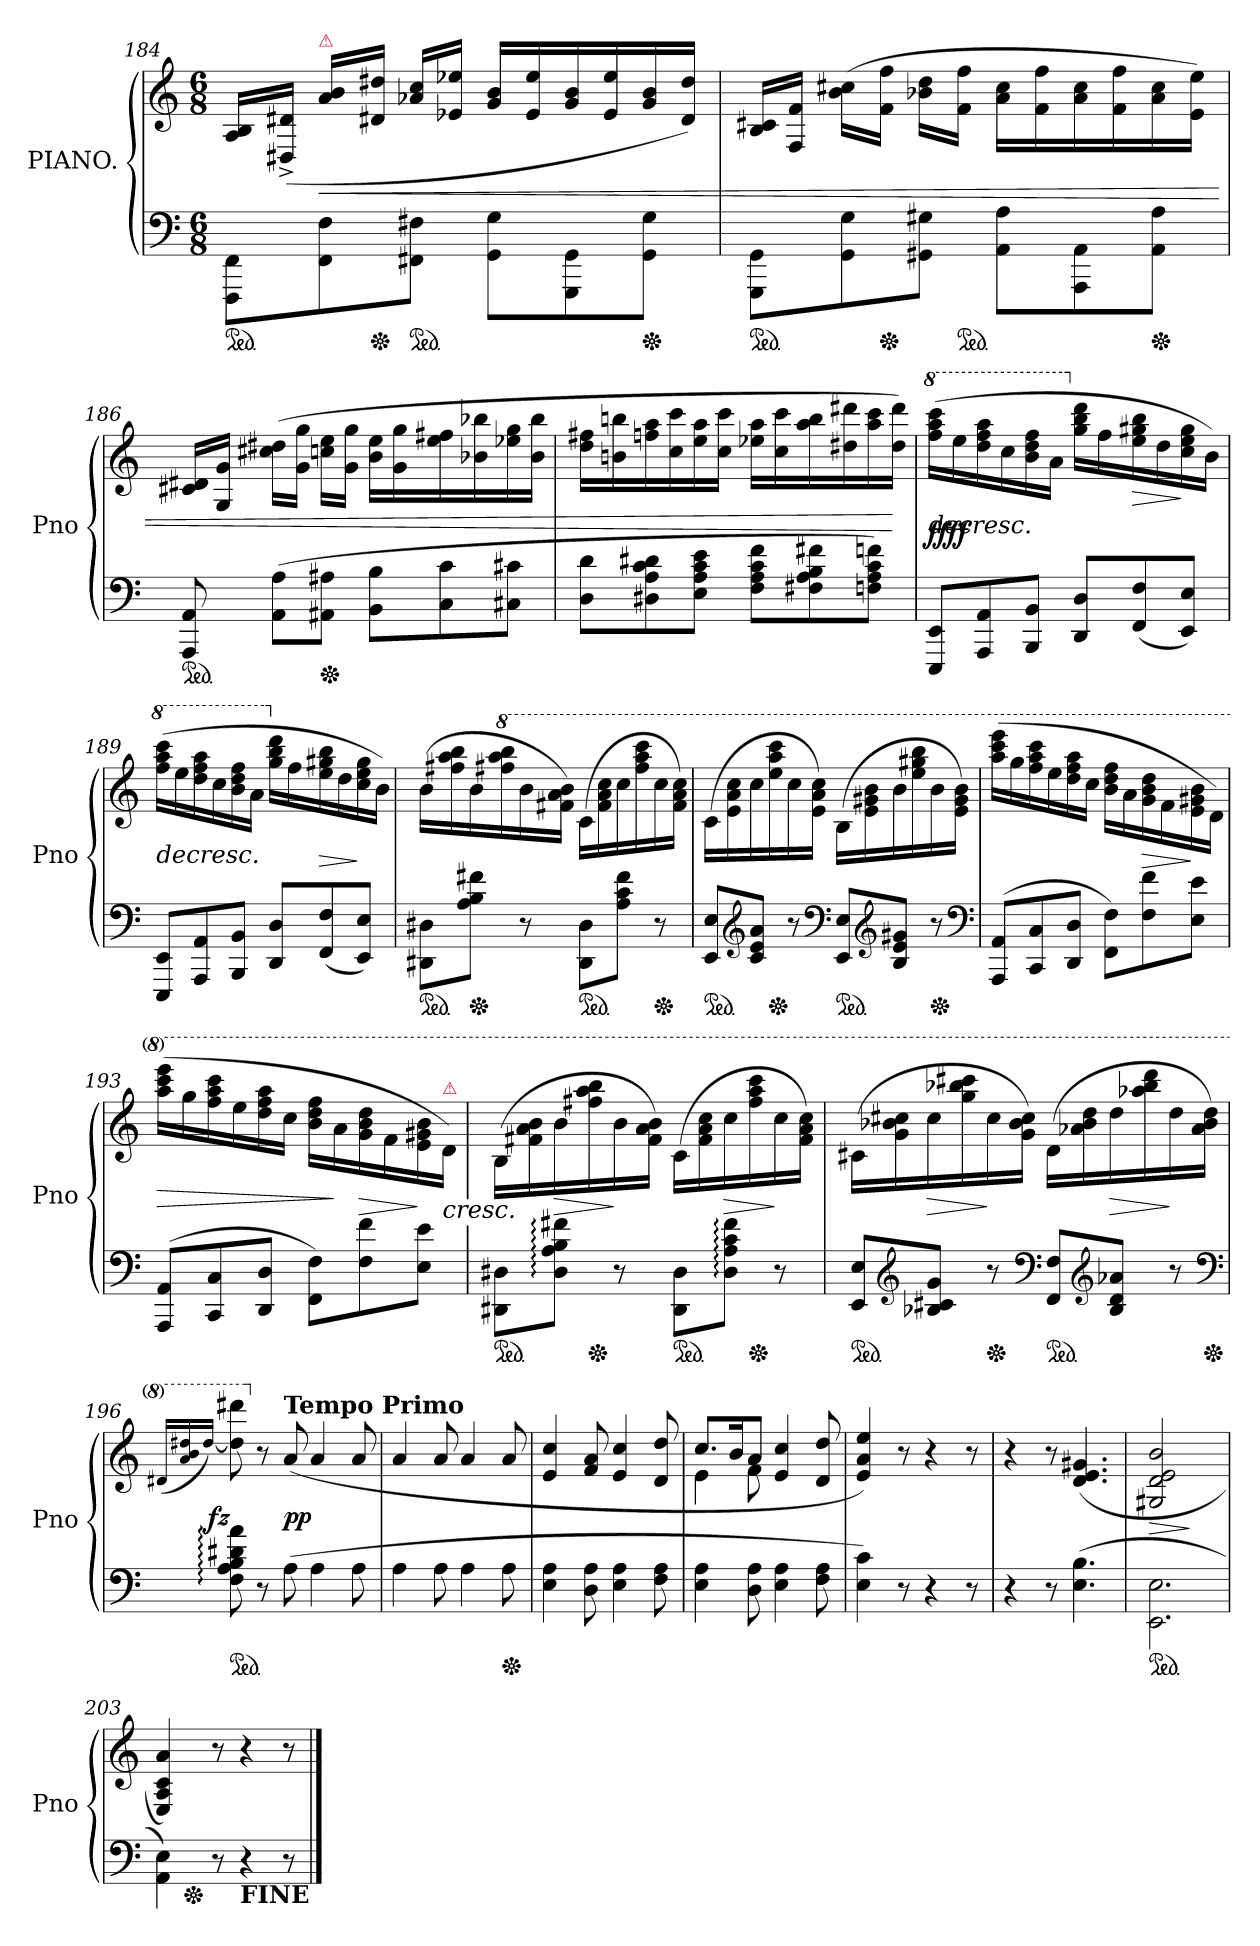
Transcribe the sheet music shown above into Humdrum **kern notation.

**kern	**kern	**dynam
*part1	*part1	*part1
*staff2	*staff1	*staff1/2
*I"PIANO.	*	*
*I'Pno	*	*
*clefF4	*clefG2	*
*k[]	*k[]	*
*M6/8	*M6/8	*
*ped	*	*
=184	=184	=184
8FFF\ 8FF\L	16A/ 16B/LL	.
.	(<16D#X^> 16d#X^>JJ	.
!	!LO:TX:a:color=crimson:t=⚠	!
8FF\ 8F\	16a 16bLL	<
*Xped	*	*
.	16d#X 16dd#XJJ	.
*ped	*	*
8FF#X\ 8F#X\J	16a-X 16ccLL	.
.	16e-X 16ee-XJJ	.
8GG\ 8G\L	16g 16bLL	.
.	16e- 16ee-	.
8GGG\ 8GG\	16g 16b	.
.	16e- 16ee-	.
*Xped	*	*
8GG\ 8G\J	16g 16b	.
.	16d# 16dd#JJ)	.
=185	=185	=185
*ped	*	*
8GGG\ 8GG\L	16B/ 16c#X/LL	.
.	16F/ 16f/JJ	.
8GG\ 8G\	(>16b 16cc#XLL	.
*Xped	*	*
.	16f 16ffJJ	.
8GG#X\ 8G#X\J	16b-X 16ddLL	.
*ped	*	*
.	16f 16ffJJ	.
8AA\ 8A\L	16a 16cc#LL	.
.	16f 16ff	.
8AAA\ 8AA\	16a 16cc#	.
.	16f 16ff	.
*Xped	*	*
8AA\ 8A\J	16a 16cc#	.
.	16e 16eeJJ)	.
=186	=186	=186
*ped	*	*
8AAA 8AA	16c#X 16d#XLL	.
.	16G 16gJJ	.
(8AA 8AL	(>16cc#X 16dd#XLL	.
.	16g 16ggJJ	.
*Xped	*	*
8AA#X 8A#XJ	16ccn 16eeLL	.
.	16g 16ggJJ	.
8BB 8BL	16b 16eeLL	.
.	16g 16gg	.
8C 8c	16ee 16ff#X	.
.	16b-X 16bb-X	.
8C#X 8c#XJ	16ee-X 16gg	.
.	16b- 16bb-JJ	.
=187	=187	=187
8D 8dL	16dd 16ff#XLL	.
.	16bn 16bbn	.
8D#X 8A 8c 8d#X	16ffn 16aa	.
.	16cc 16ccc	.
8E 8A 8c 8eJ	16ee 16aa	.
.	16cc 16cccJJ	.
8F 8A 8c 8fL	16ee-X 16aaLL	.
.	16cc 16ccc	.
8F#X 8A 8B 8f#X	16aa 16bb	.
.	16dd#X 16ddd#X	.
8Fn 8A 8c 8fnJ)	16aa 16ccc	.
.	16dd# 16ddd#JJ)	[
=188	=188	=188
*	*8va	*
8EEE 8EEL	(<16fff 16aaa 16ccccLL	> ff ff
.	16eee	.
8AAA 8AA	16ddd 16fff 16aaa	.
.	16ccc	.
8BBB 8BBJ	16bb 16ddd 16fff	.
.	16aaJJ	.
*	*X8va	*
8DD 8DL	16gg 16bb 16dddLL	.
.	16ff	.
!	!	!LO:HP:b
(8FF 8F	16ee 16gg#X 16bb	>
.	16dd	.
8EE 8EJ)	16cc 16ee 16gg#	]
.	16bJJ)	]
=189	=189	=189
*	*8va	*
8EEE 8EEL	(>16fff 16aaa 16ccccLL	>
.	16eee	.
8AAA 8AA	16ddd 16fff 16aaa	.
.	16ccc	.
8BBB 8BBJ	16bb 16ddd 16fff	.
.	16aaJJ	.
*	*X8va	*
8DD 8DL	16gg 16bb 16dddLL	.
.	16ff	.
!	!	!LO:HP:b
(8FF 8F	16ee 16gg#X 16bb	>
.	16dd	.
8EE 8EJ)	16cc 16ee 16gg#	]
.	16bJJ)	]
=190	=190	=190
*ped	*	*
8DD#X 8D#XL	(>16bLL	.
.	16ff#X 16aa 16bb	.
*Xped	*	*
8A 8B 8f#XJ	16b	.
*	*8va	*
.	16fff#X 16aaa 16bbb	.
8r	16bb	.
.	16ff# 16aa 16bbJJ)	.
*ped	*	*
8DD# 8D#L	(>16ccLL	.
.	16ff# 16aa 16ccc	.
8A 8c 8f#J	16ccc	.
.	16fff# 16aaa 16cccc	.
*Xped	*	*
8r	16ccc	.
.	16ff# 16aa 16cccJJ)	.
=191	=191	=191
*ped	*	*
8EE 8EL	(16cc\LL	.
.	16ee\ 16aa\ 16ccc\	.
*clefG2	*	*
8c 8e 8aJ	16ccc\	.
*Xped	*	*
.	16eee\ 16aaa\ 16cccc\	.
8r	16ccc\	.
.	16ee\ 16aa\ 16ccc\JJ)	.
*clefF4	*	*
*ped	*	*
8EE 8EL	(16b\LL	.
.	16ee\ 16gg#X\ 16bb\	.
*clefG2	*	*
8B 8e 8g#XJ	16bb\	.
.	16eee\ 16ggg#X\ 16bbb\	.
*Xped	*	*
8r	16bb\	.
.	16ee\ 16gg#\ 16bb\JJ)	.
*clefF4	*	*
=192	=192	=192
(<8AAA 8AAL	(16aaa 16cccc 16eeeeLL	.
.	16ggg	.
8CC 8C	16fff 16aaa 16cccc	.
.	16eee	.
8DD 8DJ	16ddd 16fff 16aaa	.
.	16cccJJ	.
8FF 8FL)	16bb\ 16ddd\ 16fff\LL	.
.	16aa\	.
!	!	!LO:HP:b
8F 8f	16gg\ 16bb\ 16ddd\	>
.	16ff\	.
8E 8eJ	16ee\ 16gg#X\ 16bb\	]
.	16dd\JJ)	.
=193	=193	=193
(<8AAA 8AAL	(16aaa 16cccc 16eeeeLL	>
.	16ggg	.
8CC 8C	16fff 16aaa 16cccc	.
.	16eee	.
8DD 8DJ	16ddd 16fff 16aaa	.
.	16cccJJ	.
8FF 8FL)	16bb\ 16ddd\ 16fff\LL	.
.	16aa\	]
!	!	!LO:HP:b
8F 8f	16gg\ 16bb\ 16ddd\	>
.	16ff\	.
8E 8eJ	16ee\ 16gg#X\ 16bb\	]
!	!LO:TX:a:color=crimson:t=⚠	!
.	16dd\JJ)	<
=194	=194	=194
*ped	*	*
8DD#X 8D#XL	(16b\LL	.
.	16ff#X\ 16aa\ 16bb\	.
!	!	!LO:HP:b
8D#: 8A: 8B: 8f#X:J	16bb\	>
*Xped	*	*
.	16fff#X\ 16aaa\ 16bbb\	.
8r	16bb\	]
.	16ff#\ 16aa\ 16bb\JJ)	.
*ped	*	*
8DD# 8D#L	(16ccLL	.
.	16ff# 16aa 16ccc	.
!	!	!LO:HP:b
8D#: 8A: 8c: 8f#:J	16ccc	>
*Xped	*	*
.	16fff# 16aaa 16cccc	.
8r	16ccc	]
.	16ff# 16aa 16cccJJ)	.
=195	=195	=195
*ped	*	*
8EE 8EL	(16cc#XLL	.
.	16gg 16bb-X 16ccc#X	.
*clefG2	*	*
!	!	!LO:HP:b
8B-X 8c#X 8gJ	16ccc#	>
.	16ggg 16bbb-X 16cccc#X	.
*Xped	*	*
8r	16ccc#	]
.	16gg 16bb- 16ccc#JJ)	.
*clefF4	*	*
*ped	*	*
8FF 8FL	(16ddLL	.
.	16aa-X 16bb- 16ddd	.
*clefG2	*	*
!	!	!LO:HP:b
8B- 8d 8a-XJ	16ddd	>
.	16aaa-X 16bbb- 16dddd	.
8r	16ddd	]
*Xped	*	*
.	16aa- 16bb- 16dddJJ)	[
*clefF4	*	*
=196	=196	=196
.	(<16qqdd#X/LL	.
.	16qqaa/ 16qqbb/ 16qqddd#X/	.
.	[16qqddd#/JJ)	.
!	!	!LO:DY:rj
*ped	*	*
8F: 8A: 8B: 8d#X: 8a:	8ddd#] 8dddd#X	fz
*	*X8va	*
8r	8r	.
!	!LO:TX:a:B:t=Tempo Primo	!
(<8A	(>8a	pp
4A	4a	.
8A	8a	.
=197	=197	=197
4A	4a	.
8A	8a	.
4A	4a	.
*Xped	*	*
8A	8a	.
=198	=198	=198
4E 4A	4e 4cc	.
8D 8A	8f 8a	.
4E 4A	4e 4cc	.
8F 8A	8d 8dd	.
=199	=199	=199
*	*^	*
4E 4A	8.ccL	4e	.
.	16bK	.	.
8D 8A	8aJ	8f	.
4E 4A	4e 4cc	4.rAyy	.
8F 8A	8d 8dd	.	.
*	*v	*v	*
=200	=200	=200
4E 4c)	4e 4a 4ee)	.
8r	8r	.
4r	4r	.
8r	8r	.
=201	=201	=201
4r	4r	.
8r	8r	.
(<4.E 4.B	(>4.d 4.e 4.g#X	.
=202	=202	=202
!	!LO:N:vis=2	!
*ped	*	*
2.EE\ 2.E\	2.G#X 2.d 2.e 2.b	>
.	.	]
=203	=203	=203
*	*^	*
4AA\ 4E\)	4E/ 4A/ 4c/ 4a/)	8ryy	.
*Xped	*	*	*
.	.	2ryy	.
8r	8r	.	.
!LO:TX:b:B:t=FINE	!	!	!
4r	4r	.	.
8r	8r	8ryy	.
*	*v	*v	*
==	==	==
*-	*-	*-
